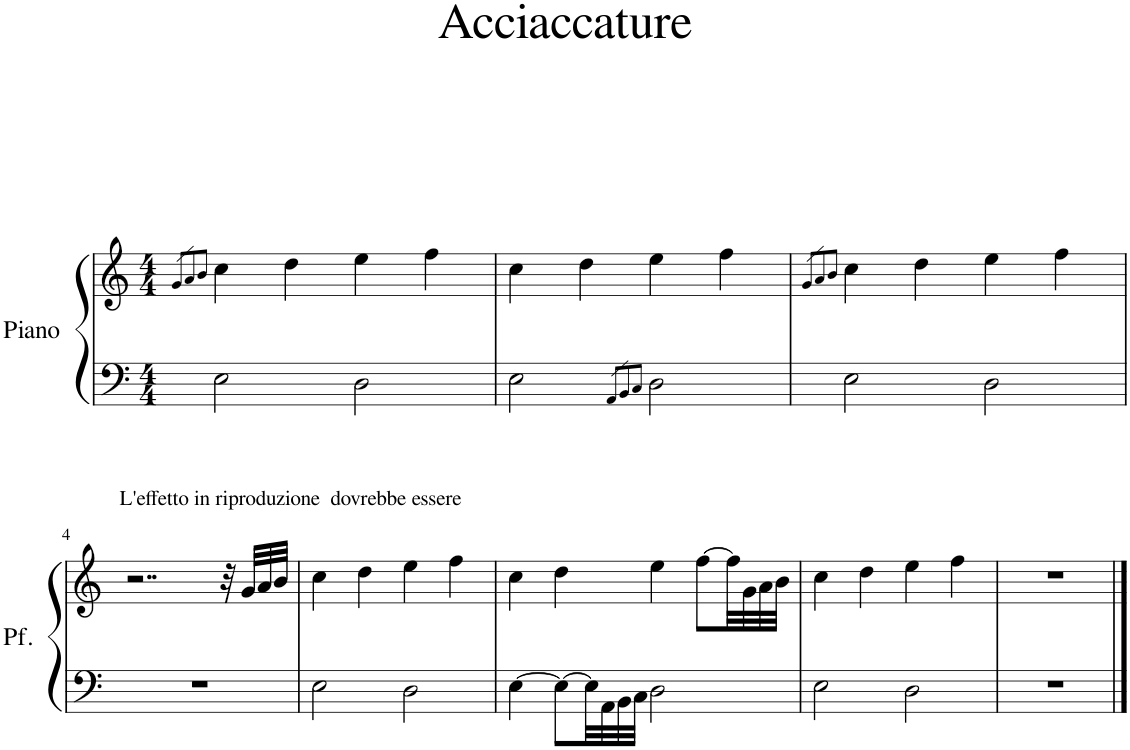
**kern	**kern
*part1	*part1
*staff2	*staff1
*I"Piano	*
*clefF4	*clefG2
*k[]	*k[]
*M4/4	*M4/4
=1	=1
.	8qg/L
.	8qa/
.	8qb/J
2E\	4cc\
.	4dd\
2D\	4ee\
.	4ff\
=2	=2
2E\	4cc\
.	4dd\
8qAA/L	.
8qBB/	.
8qC/J	.
2D\	4ee\
.	4ff\
=3	=3
.	8qg/L
.	8qa/
.	8qb/J
2E\	4cc\
.	4dd\
2D\	4ee\
.	4ff\
!!LO:LB:g=z
=4	=4
!	!LO:TX:a:t=L'effetto in riproduzione  dovrebbe essere
1r	2..r
.	32r
.	32g/LLL
.	32a/
.	32b/JJJ
=5	=5
2E\	4cc\
.	4dd\
2D\	4ee\
.	4ff\
=6	=6
[4E\	4cc\
8E\L_	4dd\
32E\LL]	.
32AA\	.
32BB\	.
32C\JJJ	.
2D\	4ee\
.	[8ff\L
.	32ff\LL]
.	32g\
.	32a\
.	32b\JJJ
=7	=7
2E\	4cc\
.	4dd\
2D\	4ee\
.	4ff\
=8	=8
1r	1r
==	==
*-	*-
